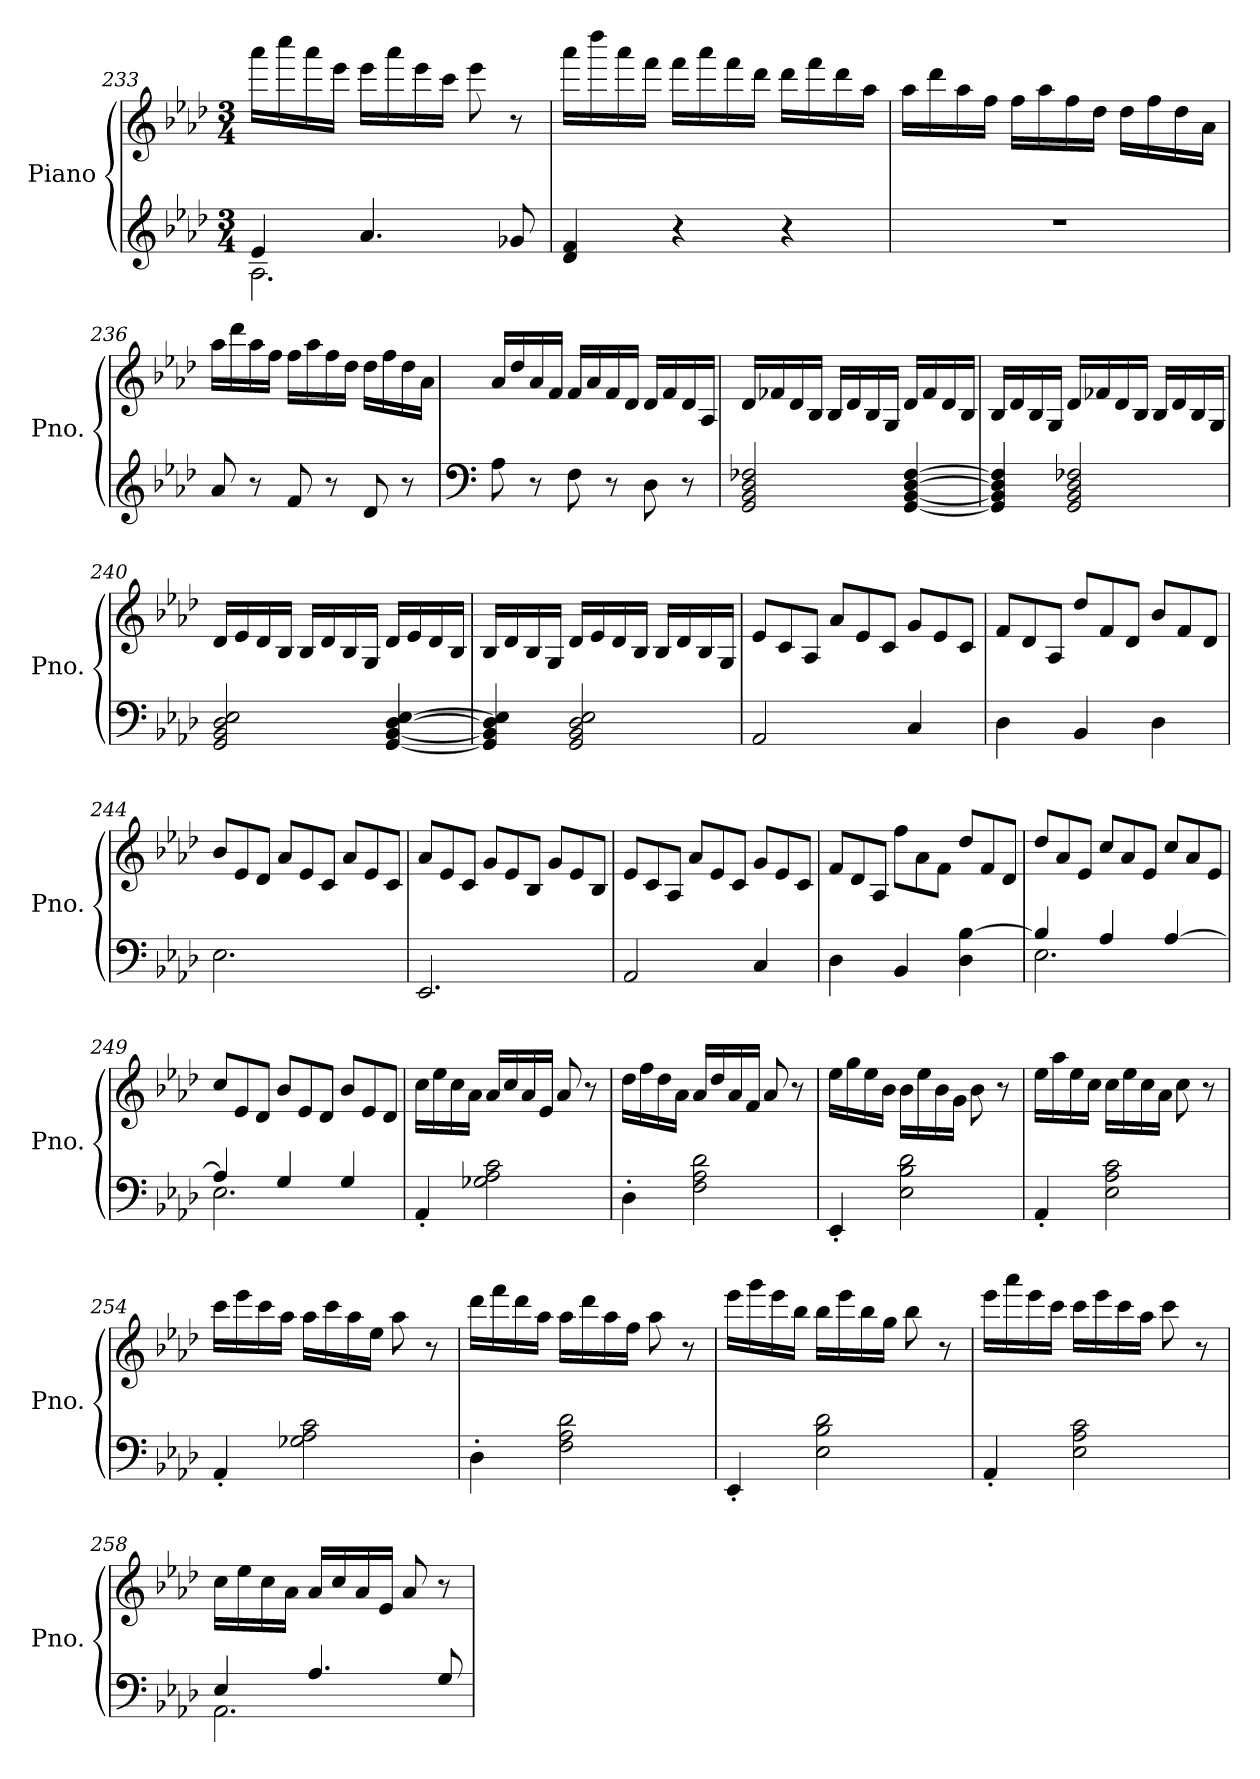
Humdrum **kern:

**kern	**kern
*part1	*part1
*staff2	*staff1
*I"Piano	*
*I'Pno.	*
*clefG2	*clefG2
*k[b-e-a-d-]	*k[b-e-a-d-]
*M3/4	*M3/4
=233	=233
*^	*
4e-/	2.A-\	16aaa-\LL
.	.	16cccc\
.	.	16aaa-\
.	.	16eee-\JJ
4.a-/	.	16eee-\LL
.	.	16aaa-\
.	.	16eee-\
.	.	16ccc\JJ
.	.	8eee-\
8g-X/	.	8r
*v	*v	*
!!LO:LB:g=z
=234	=234
4d-/ 4f/	16aaa-\LL
.	16dddd-\
.	16aaa-\
.	16fff\JJ
4r	16fff\LL
.	16aaa-\
.	16fff\
.	16ddd-\JJ
4r	16ddd-\LL
.	16fff\
.	16ddd-\
.	16aa-\JJ
=235	=235
2.r	16aa-\LL
.	16ddd-\
.	16aa-\
.	16ff\JJ
.	16ff\LL
.	16aa-\
.	16ff\
.	16dd-\JJ
.	16dd-\LL
.	16ff\
.	16dd-\
.	16a-\JJ
=236	=236
8a-/	16aa-\LL
.	16ddd-\
8r	16aa-\
.	16ff\JJ
8f/	16ff\LL
.	16aa-\
8r	16ff\
.	16dd-\JJ
8d-/	16dd-\LL
.	16ff\
8r	16dd-\
.	16a-\JJ
=237	=237
*clefF4	*
8A-\	16a-/LL
.	16dd-/
8r	16a-/
.	16f/JJ
8F\	16f/LL
.	16a-/
8r	16f/
.	16d-/JJ
8D-\	16d-/LL
.	16f/
8r	16d-/
.	16A-/JJ
!!LO:LB:g=z
=238	=238
2GG/ 2BB-/ 2D-/ 2F-X/	16d-/LL
.	16f-X/
.	16d-/
.	16B-/JJ
.	16B-/LL
.	16d-/
.	16B-/
.	16G/JJ
[4GG/ [4BB-/ [4D-/ [4F-/	16d-/LL
.	16f-/
.	16d-/
.	16B-/JJ
=239	=239
4GG/] 4BB-/] 4D-/] 4F-/]	16B-/LL
.	16d-/
.	16B-/
.	16G/JJ
2GG/ 2BB-/ 2D-/ 2F-X/	16d-/LL
.	16f-X/
.	16d-/
.	16B-/JJ
.	16B-/LL
.	16d-/
.	16B-/
.	16G/JJ
=240	=240
2GG/ 2BB-/ 2D-/ 2E-/	16d-/LL
.	16e-/
.	16d-/
.	16B-/JJ
.	16B-/LL
.	16d-/
.	16B-/
.	16G/JJ
[4GG/ [4BB-/ [4D-/ [4E-/	16d-/LL
.	16e-/
.	16d-/
.	16B-/JJ
!!LO:LB:g=z
=241	=241
4GG/] 4BB-/] 4D-/] 4E-/]	16B-/LL
.	16d-/
.	16B-/
.	16G/JJ
2GG/ 2BB-/ 2D-/ 2E-/	16d-/LL
.	16e-/
.	16d-/
.	16B-/JJ
.	16B-/LL
.	16d-/
.	16B-/
.	16G/JJ
=242	=242
*	*Xtuplet
2AA-/	12e-/L
.	12c/
.	12A-/J
.	12a-/L
.	12e-/
.	12c/J
4C/	12g/L
.	12e-/
.	12c/J
=243	=243
4D-\	12f/L
.	12d-/
.	12A-/J
4BB-/	12dd-/L
.	12f/
.	12d-/J
4D-\	12b-/L
.	12f/
.	12d-/J
=244	=244
2.E-\	12b-/L
.	12e-/
.	12d-/J
.	12a-/L
.	12e-/
.	12c/J
.	12a-/L
.	12e-/
.	12c/J
!!LO:LB:g=z
=245	=245
2.EE-/	12a-/L
.	12e-/
.	12c/J
.	12g/L
.	12e-/
.	12B-/J
.	12g/L
.	12e-/
.	12B-/J
=246	=246
2AA-/	12e-/L
.	12c/
.	12A-/J
.	12a-/L
.	12e-/
.	12c/J
4C/	12g/L
.	12e-/
.	12c/J
=247	=247
4D-\	12f/L
.	12d-/
.	12A-/J
4BB-/	12ff\L
.	12a-\
.	12f\J
4D-\ [4B-\	12dd-/L
.	12f/
.	12d-/J
=248	=248
*^	*
4B-/]	2.E-\	12dd-/L
.	.	12a-/
.	.	12e-/J
4A-/	.	12cc/L
.	.	12a-/
.	.	12e-/J
[4A-/	.	12cc/L
.	.	12a-/
.	.	12e-/J
=249	=249	=249
4A-/]	2.E-\	12cc/L
.	.	12e-/
.	.	12d-/J
4G/	.	12b-/L
.	.	12e-/
.	.	12d-/J
4G/	.	12b-/L
.	.	12e-/
.	.	12d-/J
*v	*v	*
!!LO:LB:g=z
=250	=250
4AA-'/	16cc\LL
.	16ee-\
.	16cc\
.	16a-\JJ
2G-X\ 2A-\ 2c\	16a-/LL
.	16cc/
.	16a-/
.	16e-/JJ
.	8a-/
.	8r
=251	=251
4D-'\	16dd-\LL
.	16ff\
.	16dd-\
.	16a-\JJ
2F\ 2A-\ 2d-\	16a-/LL
.	16dd-/
.	16a-/
.	16f/JJ
.	8a-/
.	8r
=252	=252
4EE-'/	16ee-\LL
.	16gg\
.	16ee-\
.	16b-\JJ
2E-\ 2B-\ 2d-\	16b-\LL
.	16ee-\
.	16b-\
.	16g\JJ
.	8b-\
.	8r
=253	=253
4AA-'/	16ee-\LL
.	16aa-\
.	16ee-\
.	16cc\JJ
2E-\ 2A-\ 2c\	16cc\LL
.	16ee-\
.	16cc\
.	16a-\JJ
.	8cc\
.	8r
!!LO:PB:g=z
=254	=254
4AA-'/	16ccc\LL
.	16eee-\
.	16ccc\
.	16aa-\JJ
2G-X\ 2A-\ 2c\	16aa-\LL
.	16ccc\
.	16aa-\
.	16ee-\JJ
.	8aa-\
.	8r
=255	=255
4D-'\	16ddd-\LL
.	16fff\
.	16ddd-\
.	16aa-\JJ
2F\ 2A-\ 2d-\	16aa-\LL
.	16ddd-\
.	16aa-\
.	16ff\JJ
.	8aa-\
.	8r
=256	=256
4EE-'/	16eee-\LL
.	16ggg\
.	16eee-\
.	16bb-\JJ
2E-\ 2B-\ 2d-\	16bb-\LL
.	16eee-\
.	16bb-\
.	16gg\JJ
.	8bb-\
.	8r
!!LO:LB:g=z
=257	=257
4AA-'/	16eee-\LL
.	16aaa-\
.	16eee-\
.	16ccc\JJ
2E-\ 2A-\ 2c\	16ccc\LL
.	16eee-\
.	16ccc\
.	16aa-\JJ
.	8ccc\
.	8r
=258	=258
*^	*
4E-/	2.AA-\	16cc\LL
.	.	16ee-\
.	.	16cc\
.	.	16a-\JJ
4.A-/	.	16a-/LL
.	.	16cc/
.	.	16a-/
.	.	16e-/JJ
.	.	8a-/
8G/	.	8r
*v	*v	*
=	=
*-	*-
